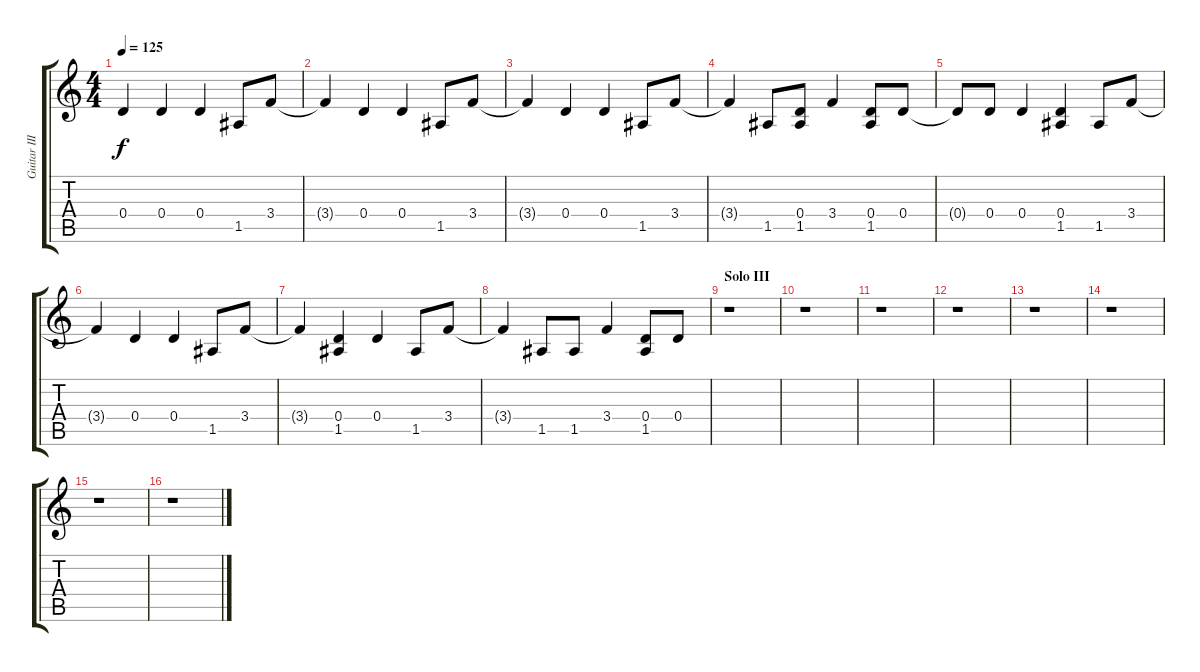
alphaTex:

\track ("Guitar III" "Guitar III") {instrument electricguitarclean}
\staff {score tabs}
\tuning (E4 B3 G3 D3 A2 E2) {hide}
\ts (4 4)
\tempo 125
\clef g2
\ks c
0.4{t}.4{dy f} 0.4.4 0.4.4 1.5.8 3.4.8 |
3.4{t}.4 0.4.4 0.4.4 1.5.8 3.4.8 |
3.4{t}.4 0.4.4 0.4.4 1.5.8 3.4.8 |
3.4{t}.4 1.5.8 (0.4 1.5).8 3.4.4 (0.4 1.5).8 0.4.8 |
0.4{t}.8 0.4.8 0.4.4 (0.4 1.5).4 1.5.8 3.4.8 |
3.4{t}.4 0.4.4 0.4.4 1.5.8 3.4.8 |
3.4{t}.4 (0.4 1.5).4 0.4.4 1.5.8 3.4.8 |
3.4{t}.4 1.5.8 1.5.8 3.4.4 (0.4 1.5).8 0.4.8 |
\section ("" "Solo III")
r.1 |
r.1 |
r.1 |
r.1 |
r.1 |
r.1 |
r.1 |
r.1
